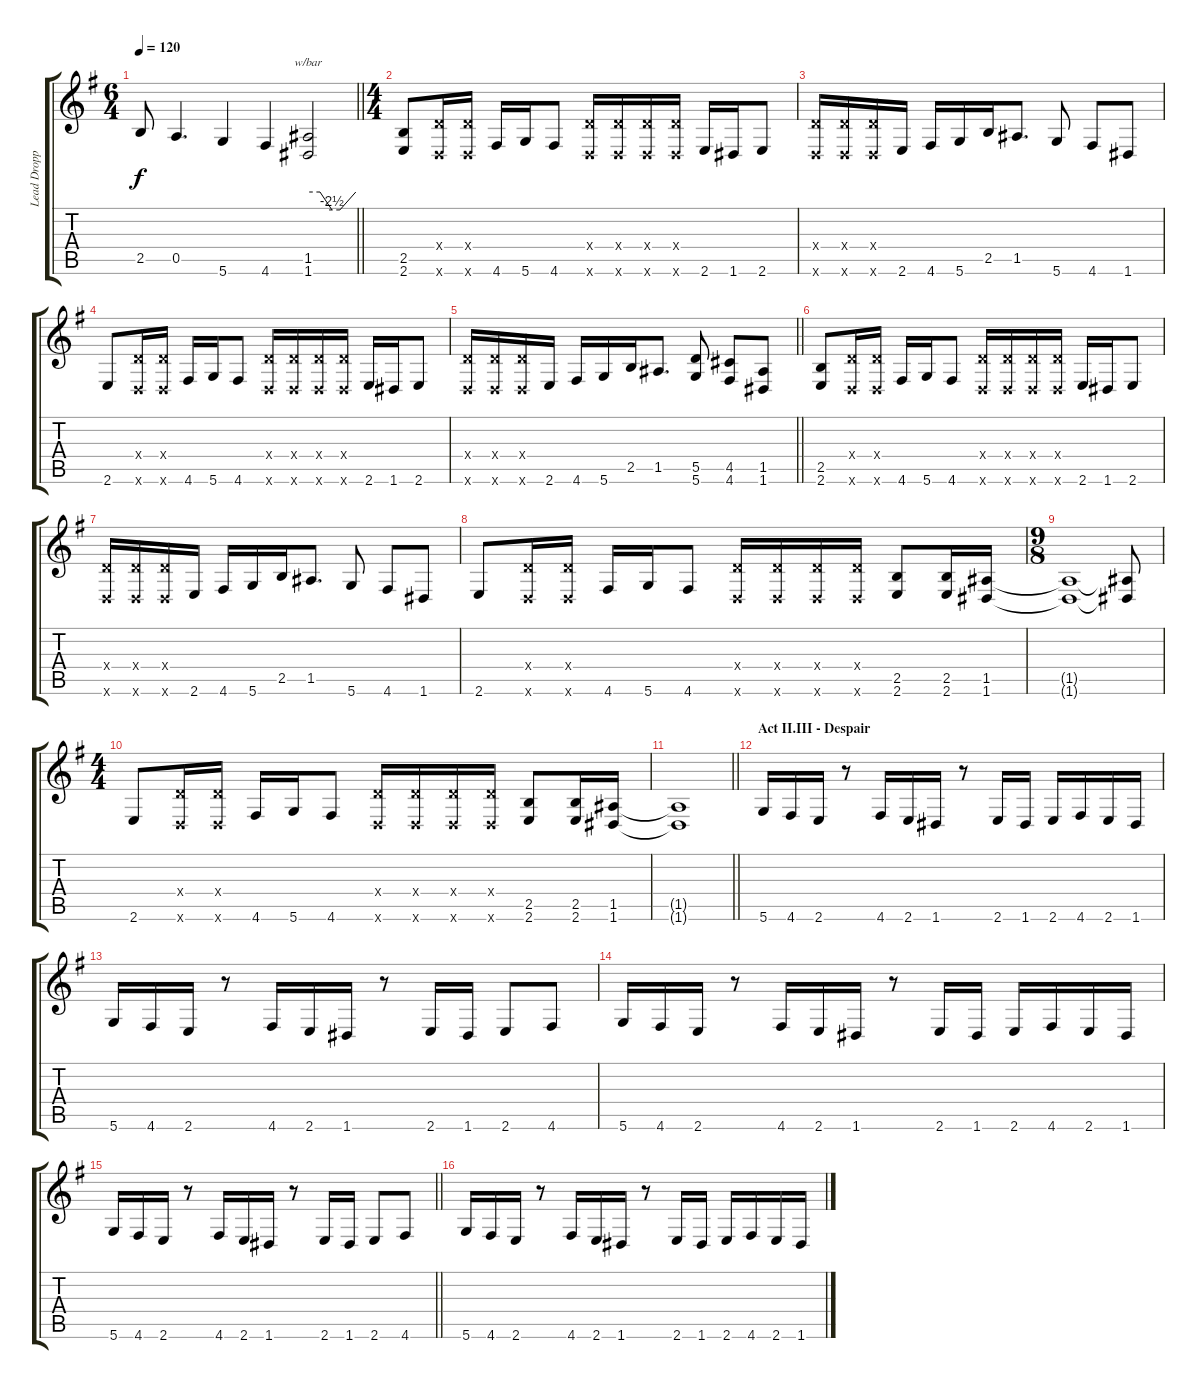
\track ("Lead Dropped D " "Lead Dropp") {instrument distortionguitar}
\staff {score tabs}
\tuning (E4 B3 G3 D3 A2 D2) {hide}
\ts (6 4)
\tempo 120
\clef g2
\barLineRight lightlight
\ks eminor
2.5{t}.8{dy f} 0.5.4{d} 5.6.4 4.6.4 (1.5 1.6).2{tbe (custom default 0 0 15 0 30 -10 40 -10 60 0)} |
\ts (4 4)
\section ("" "")
(2.5 2.6).8 (0.4{x} 0.6{x}).16 (0.4{x} 0.6{x}).16 4.6.16 5.6.16 4.6.8 (0.4{x} 0.6{x}).16 (0.4{x} 0.6{x}).16 (0.4{x} 0.6{x}).16 (0.4{x} 0.6{x}).16 2.6.16 1.6.16 2.6.8 |
(0.4{x} 0.6{x}).16 (0.4{x} 0.6{x}).16 (0.4{x} 0.6{x}).16 2.6.16 4.6.16 5.6.16 2.5.16 1.5.8{d} 5.6.8 4.6.8 1.6.8 |
2.6.8 (0.4{x} 0.6{x}).16 (0.4{x} 0.6{x}).16 4.6.16 5.6.16 4.6.8 (0.4{x} 0.6{x}).16 (0.4{x} 0.6{x}).16 (0.4{x} 0.6{x}).16 (0.4{x} 0.6{x}).16 2.6.16 1.6.16 2.6.8 |
\barLineRight lightlight
(0.4{x} 0.6{x}).16 (0.4{x} 0.6{x}).16 (0.4{x} 0.6{x}).16 2.6.16 4.6.16 5.6.16 2.5.16 1.5.8{d} (5.5 5.6).8 (4.5 4.6).8 (1.5 1.6).8 |
(2.5 2.6).8 (0.4{x} 0.6{x}).16 (0.4{x} 0.6{x}).16 4.6.16 5.6.16 4.6.8 (0.4{x} 0.6{x}).16 (0.4{x} 0.6{x}).16 (0.4{x} 0.6{x}).16 (0.4{x} 0.6{x}).16 2.6.16 1.6.16 2.6.8 |
(0.4{x} 0.6{x}).16 (0.4{x} 0.6{x}).16 (0.4{x} 0.6{x}).16 2.6.16 4.6.16 5.6.16 2.5.16 1.5.8{d} 5.6.8 4.6.8 1.6.8 |
2.6.8 (0.4{x} 0.6{x}).16 (0.4{x} 0.6{x}).16 4.6.16 5.6.16 4.6.8 (0.4{x} 0.6{x}).16 (0.4{x} 0.6{x}).16 (0.4{x} 0.6{x}).16 (0.4{x} 0.6{x}).16 (2.5 2.6).8 (2.5 2.6).16 (1.5 1.6).16 |
\ts (9 8)
(1.5{t} 1.6{t}).1 (1.5{t} 1.6{t}).8 |
\ts (4 4)
2.6.8 (0.4{x} 0.6{x}).16 (0.4{x} 0.6{x}).16 4.6.16 5.6.16 4.6.8 (0.4{x} 0.6{x}).16 (0.4{x} 0.6{x}).16 (0.4{x} 0.6{x}).16 (0.4{x} 0.6{x}).16 (2.5 2.6).8 (2.5 2.6).16 (1.5 1.6).16 |
\barLineRight lightlight
(1.5{t} 1.6{t}).1 |
\section ("" "Act II.III - Despair")
5.6.16 4.6.16 2.6.16 r.8 4.6.16 2.6.16 1.6.16 r.8 2.6.16 1.6.16 2.6.16 4.6.16 2.6.16 1.6.16 |
5.6.16 4.6.16 2.6.16 r.8 4.6.16 2.6.16 1.6.16 r.8 2.6.16 1.6.16 2.6.8 4.6.8 |
5.6.16 4.6.16 2.6.16 r.8 4.6.16 2.6.16 1.6.16 r.8 2.6.16 1.6.16 2.6.16 4.6.16 2.6.16 1.6.16 |
\barLineRight lightlight
5.6.16 4.6.16 2.6.16 r.8 4.6.16 2.6.16 1.6.16 r.8 2.6.16 1.6.16 2.6.8 4.6.8 |
5.6.16 4.6.16 2.6.16 r.8 4.6.16 2.6.16 1.6.16 r.8 2.6.16 1.6.16 2.6.16 4.6.16 2.6.16 1.6.16
